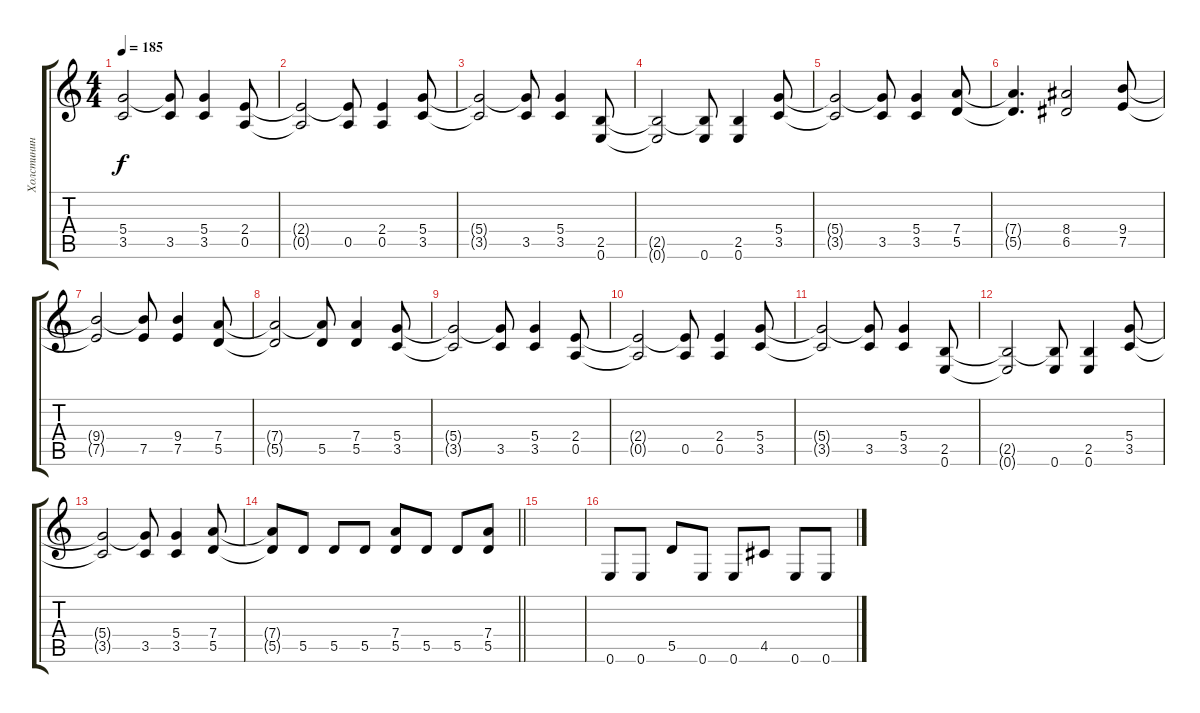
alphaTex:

\track ("Холстинин" "Холстинин") {instrument overdrivenguitar}
\staff {score tabs}
\tuning (E4 B3 G3 D3 A2 E2) {hide}
\ts (4 4)
\tempo 185
\clef g2
\ks c
(5.4{t} 3.5{t}).2{dy f} (5.4{t} 3.5).8 (5.4 3.5).4 (2.4 0.5).8 |
(2.4{t} 0.5{t}).2 (2.4{t} 0.5).8 (2.4 0.5).4 (5.4 3.5).8 |
(5.4{t} 3.5{t}).2 (5.4{t} 3.5).8 (5.4 3.5).4 (2.5 0.6).8 |
(2.5{t} 0.6{t}).2 (2.5{t} 0.6).8 (2.5 0.6).4 (5.4 3.5).8 |
(5.4{t} 3.5{t}).2 (5.4{t} 3.5).8 (5.4 3.5).4 (7.4 5.5).8 |
(7.4{t} 5.5{t}).4{d} (8.4 6.5).2 (9.4 7.5).8 |
(9.4{t} 7.5{t}).2 (9.4{t} 7.5).8 (9.4 7.5).4 (7.4 5.5).8 |
(7.4{t} 5.5{t}).2 (7.4{t} 5.5).8 (7.4 5.5).4 (5.4 3.5).8 |
(5.4{t} 3.5{t}).2 (5.4{t} 3.5).8 (5.4 3.5).4 (2.4 0.5).8 |
(2.4{t} 0.5{t}).2 (2.4{t} 0.5).8 (2.4 0.5).4 (5.4 3.5).8 |
(5.4{t} 3.5{t}).2 (5.4{t} 3.5).8 (5.4 3.5).4 (2.5 0.6).8 |
(2.5{t} 0.6{t}).2 (2.5{t} 0.6).8 (2.5 0.6).4 (5.4 3.5).8 |
(5.4{t} 3.5{t}).2 (5.4{t} 3.5).8 (5.4 3.5).4 (7.4 5.5).8 |
\barLineRight lightlight
(7.4{t} 5.5{t}).8 5.5.8 5.5.8 5.5.8 (7.4 5.5).8 5.5.8 5.5.8 (7.4 5.5).8 |
|
0.6.8 0.6.8 5.5.8 0.6.8 0.6.8 4.5.8 0.6.8 0.6.8
